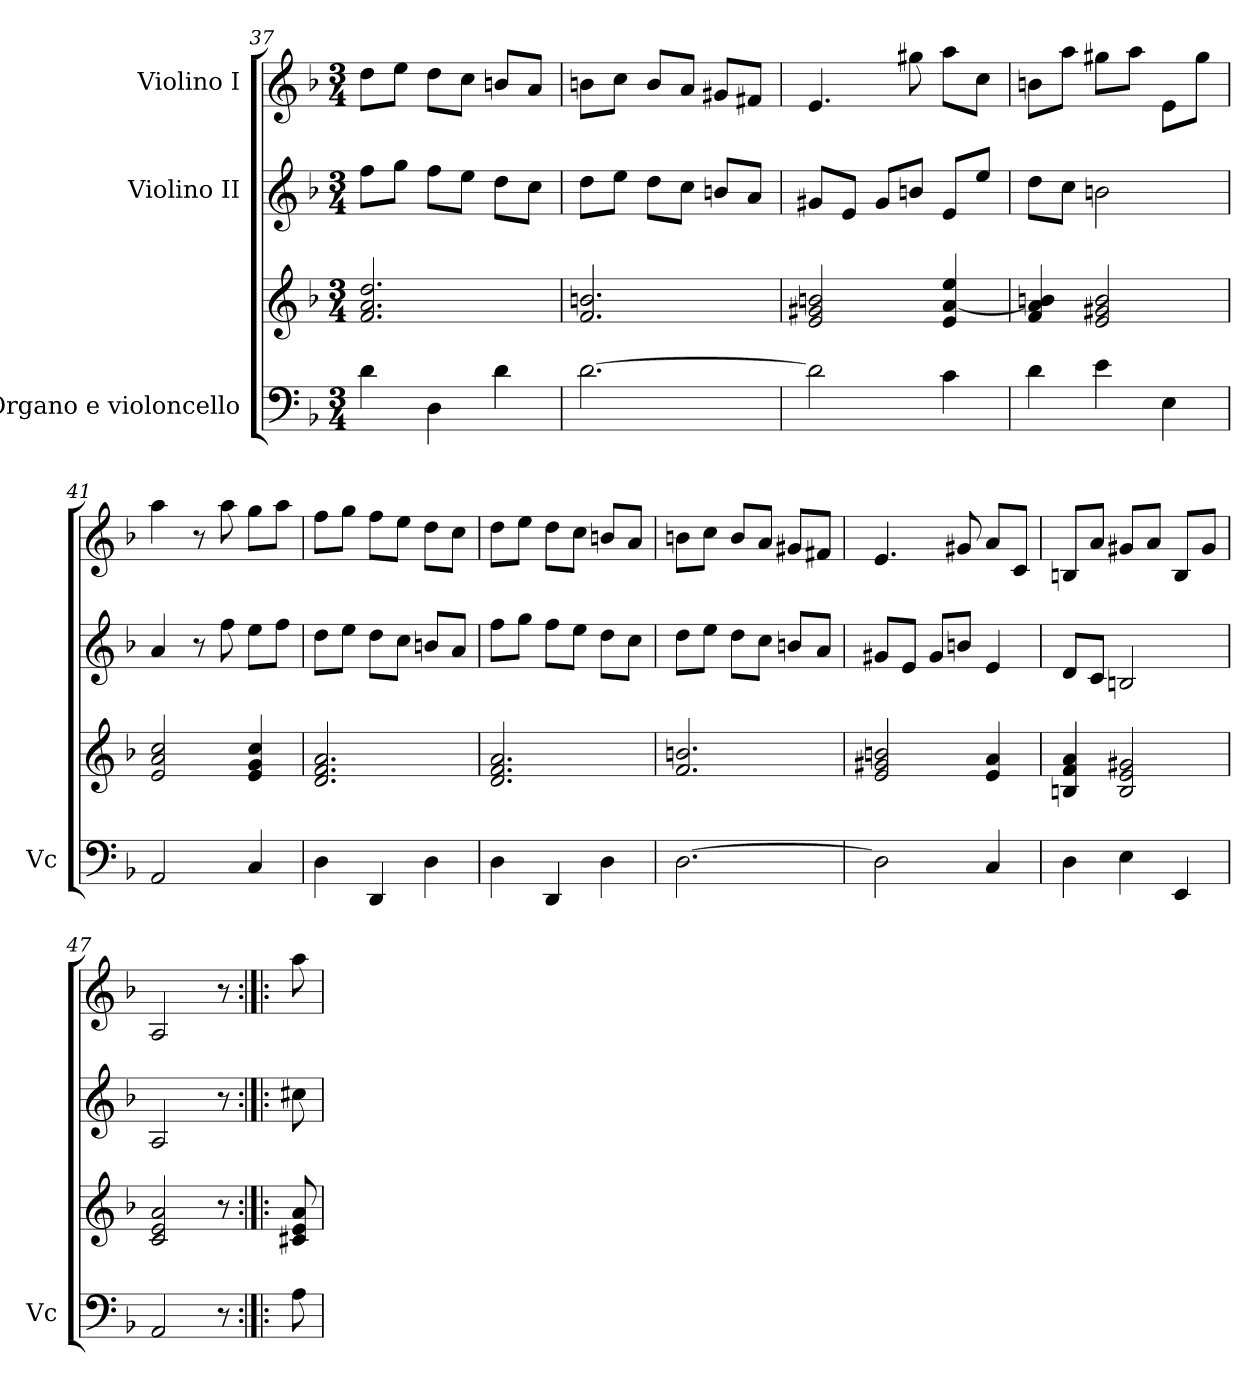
**kern	**kern	**dynam	**kern	**dynam	**kern	**dynam
*part3	*part3	*part3	*part2	*part2	*part1	*part1
*staff4	*staff3	*staff3/4	*staff2	*staff2	*staff1	*staff1
*I"Organo e  violoncello	*	*	*I"Violino II	*	*I"Violino I	*
*I'Vc	*	*	*	*	*	*
*clefF4	*clefG2	*	*clefG2	*	*clefG2	*
*k[b-]	*k[b-]	*	*k[b-]	*	*k[b-]	*
*M3/4	*M3/4	*	*M3/4	*	*M3/4	*
=37	=37	=37	=37	=37	=37	=37
4d\	2.f/ 2.a/ 2.dd/	.	8ff\L	.	8dd\L	.
.	.	.	8gg\J	.	8ee\J	.
4D\	.	.	8ff\L	.	8dd\L	.
.	.	.	8ee\J	.	8cc\J	.
4d\	.	.	8dd\L	.	8bn/L	.
.	.	.	8cc\J	.	8a/J	.
!!LO:LB:g=z
=38	=38	=38	=38	=38	=38	=38
[2.d\	2.f/ 2.bn/	.	8dd\L	.	8bn\L	.
.	.	.	8ee\J	.	8cc\J	.
.	.	.	8dd\L	.	8b/L	.
.	.	.	8cc\J	.	8a/J	.
.	.	.	8bn/L	.	8g#X/L	.
.	.	.	8a/J	.	8f#X/J	.
=39	=39	=39	=39	=39	=39	=39
2d\]	2e/ 2g#X/ 2bn/	.	8g#X/L	.	4.e/	.
.	.	.	8e/J	.	.	.
.	.	.	8g#/L	.	.	.
.	.	.	8bn/J	.	8gg#X\	.
4c\	4e/ [4a/ 4ee/	.	8e/L	.	8aa\L	.
.	.	.	8ee/J	.	8cc\J	.
=40	=40	=40	=40	=40	=40	=40
4d\	4f/ 4a/] 4bn/	.	8dd\L	.	8bn\L	.
.	.	.	8cc\J	.	8aa\J	.
4e\	2e/ 2g#X/ 2b/	.	2bn\	.	8gg#X\L	.
.	.	.	.	.	8aa\J	.
4E\	.	.	.	.	8e\L	.
.	.	.	.	.	8gg#\J	.
=41	=41	=41	=41	=41	=41	=41
2AA/	2e/ 2a/ 2cc/	.	4a/	.	4aa\	.
.	.	.	8r	.	8r	.
!	!	!	!	!LO:DY:b	!	!LO:DY:b
.	.	.	8ff\	other-dynamics	8aa\	other-dynamics
!	!	!LO:DY:b	!	!	!	!
4C/	4e/ 4g/ 4cc/	other-dynamics	8ee\L	.	8gg\L	.
.	.	.	8ff\J	.	8aa\J	.
=42	=42	=42	=42	=42	=42	=42
4D\	2.d/ 2.f/ 2.a/	.	8dd\L	.	8ff\L	.
.	.	.	8ee\J	.	8gg\J	.
4DD/	.	.	8dd\L	.	8ff\L	.
.	.	.	8cc\J	.	8ee\J	.
4D\	.	.	8bn/L	.	8dd\L	.
.	.	.	8a/J	.	8cc\J	.
!!LO:LB:g=z
=43	=43	=43	=43	=43	=43	=43
4D\	2.d/ 2.f/ 2.a/	.	8ff\L	.	8dd\L	.
.	.	.	8gg\J	.	8ee\J	.
4DD/	.	.	8ff\L	.	8dd\L	.
.	.	.	8ee\J	.	8cc\J	.
4D\	.	.	8dd\L	.	8bn/L	.
.	.	.	8cc\J	.	8a/J	.
=44	=44	=44	=44	=44	=44	=44
[2.D\	2.f/ 2.bn/	.	8dd\L	.	8bn\L	.
.	.	.	8ee\J	.	8cc\J	.
.	.	.	8dd\L	.	8b/L	.
.	.	.	8cc\J	.	8a/J	.
.	.	.	8bn/L	.	8g#X/L	.
.	.	.	8a/J	.	8f#X/J	.
=45	=45	=45	=45	=45	=45	=45
2D\]	2e/ 2g#X/ 2bn/	.	8g#X/L	.	4.e/	.
.	.	.	8e/J	.	.	.
.	.	.	8g#/L	.	.	.
.	.	.	8bn/J	.	8g#X/	.
4C/	4e/ 4a/	.	4e/	.	8a/L	.
.	.	.	.	.	8c/J	.
=46	=46	=46	=46	=46	=46	=46
4D\	4Bn/ 4f/ 4a/	.	8d/L	.	8Bn/L	.
.	.	.	8c/J	.	8a/J	.
4E\	2B/ 2e/ 2g#X/	.	2Bn/	.	8g#X/L	.
.	.	.	.	.	8a/J	.
4EE/	.	.	.	.	8B/L	.
.	.	.	.	.	8g#/J	.
=47	=47	=47	=47	=47	=47	=47
2AA/	2c/ 2e/ 2a/	.	2A/	.	2A/	.
8r	8r	.	8r	.	8r	.
!!LO:PB:g=z
=48:|!|:	=48:|!|:	=48:|!|:	=48:|!|:	=48:|!|:	=48:|!|:	=48:|!|:
8A\	8c#X/ 8e/ 8a/	.	8cc#X\	.	8aa\	.
=	=	=	=	=	=	=
*-	*-	*-	*-	*-	*-	*-
